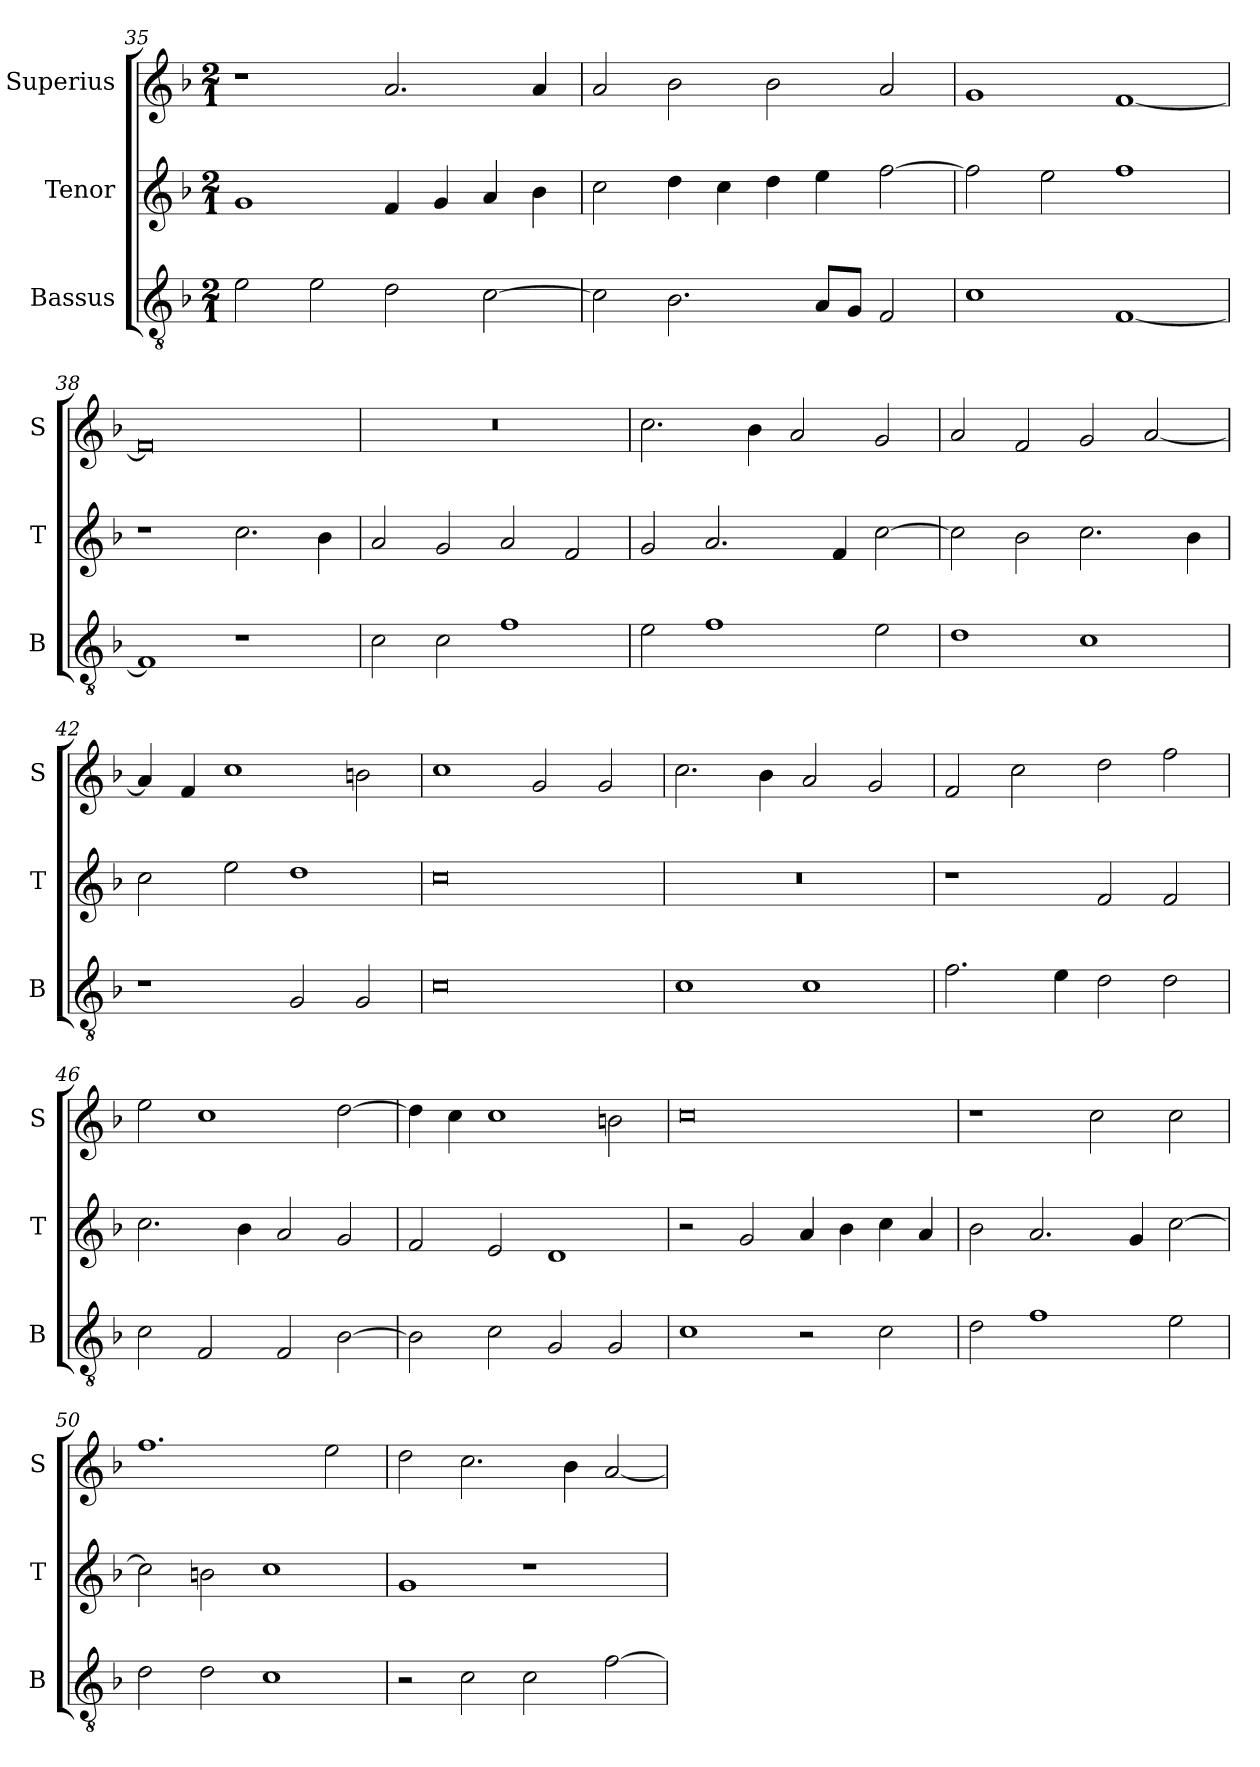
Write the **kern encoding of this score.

**kern	**kern	**kern
*part3	*part2	*part1
*staff3	*staff2	*staff1
*I"Bassus	*I"Tenor	*I"Superius
*I'B	*I'T	*I'S
*clefGv2	*clefG2	*clefG2
*k[b-]	*k[b-]	*k[b-]
*F:	*F:	*F:
*M2/1	*M2/1	*M2/1
=35	=35	=35
2e	1g	1r
2e	.	.
2d	4f	2.a
.	4g	.
[2c	4a	.
.	4b-	4a
=36	=36	=36
2c]	2cc	2a
2.B-	4dd	2b-
.	4cc	.
.	4dd	2b-
8AL	4ee	.
8GJ	.	.
2F	[2ff	2a
=37	=37	=37
1c	2ff]	1g
.	2ee	.
[1F	1ff	[1f
=38	=38	=38
1F]	1r	0f]
1r	2.cc	.
.	4b-	.
=39	=39	=39
2c	2a	0r
2c	2g	.
1f	2a	.
.	2f	.
=40	=40	=40
2e	2g	2.cc
1f	2.a	.
.	.	4b-
.	.	2a
.	4f	.
2e	[2cc	2g
=41	=41	=41
1d	2cc]	2a
.	2b-	2f
1c	2.cc	2g
.	.	[2a
.	4b-	.
=42	=42	=42
1r	2cc	4a]
.	.	4f
.	2ee	1cc
2G	1dd	.
2G	.	2bn
=43	=43	=43
0c	0cc	1cc
.	.	2g
.	.	2g
=44	=44	=44
1c	0r	2.cc
.	.	4b-
1c	.	2a
.	.	2g
=45	=45	=45
2.f	1r	2f
.	.	2cc
4e	.	.
2d	2f	2dd
2d	2f	2ff
=46	=46	=46
2c	2.cc	2ee
2F	.	1cc
.	4b-	.
2F	2a	.
[2B-	2g	[2dd
=47	=47	=47
2B-]	2f	4dd]
.	.	4cc
2c	2e	1cc
2G	1d	.
2G	.	2bn
=48	=48	=48
1c	2r	0cc
.	2g	.
2r	4a	.
.	4b-	.
2c	4cc	.
.	4a	.
=49	=49	=49
2d	2b-	1r
1f	2.a	.
.	.	2cc
.	4g	.
2e	[2cc	2cc
=50	=50	=50
2d	2cc]	1.ff
2d	2bn	.
1c	1cc	.
.	.	2ee
=51	=51	=51
2r	1g	2dd
2c	.	2.cc
2c	1r	.
.	.	4b-
[2f	.	[2a
=	=	=
*-	*-	*-
